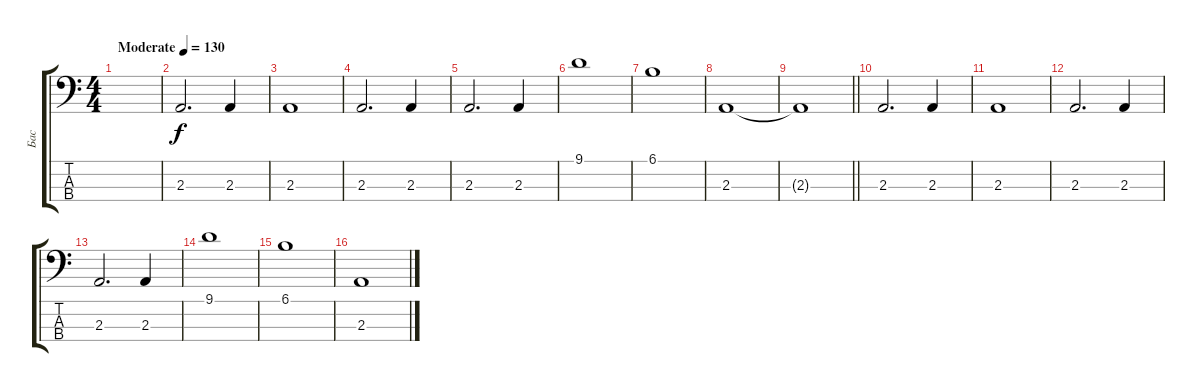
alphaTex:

\track ("Бас" "Бас") {instrument electricbassfinger}
\staff {score tabs}
\tuning (F2 C2 G1 Bb0) {hide}
\ts (4 4)
\tempo (130 "Moderate")
\clef f4
\ks c
|
2.3.2{d} 2.3.4 |
2.3.1 |
2.3.2{d} 2.3.4 |
2.3.2{d} 2.3.4 |
9.1.1 |
6.1.1 |
2.3.1 |
\barLineRight lightlight
2.3{t}.1 |
2.3.2{d} 2.3.4 |
2.3.1 |
2.3.2{d} 2.3.4 |
2.3.2{d} 2.3.4 |
9.1.1 |
6.1.1 |
2.3.1
